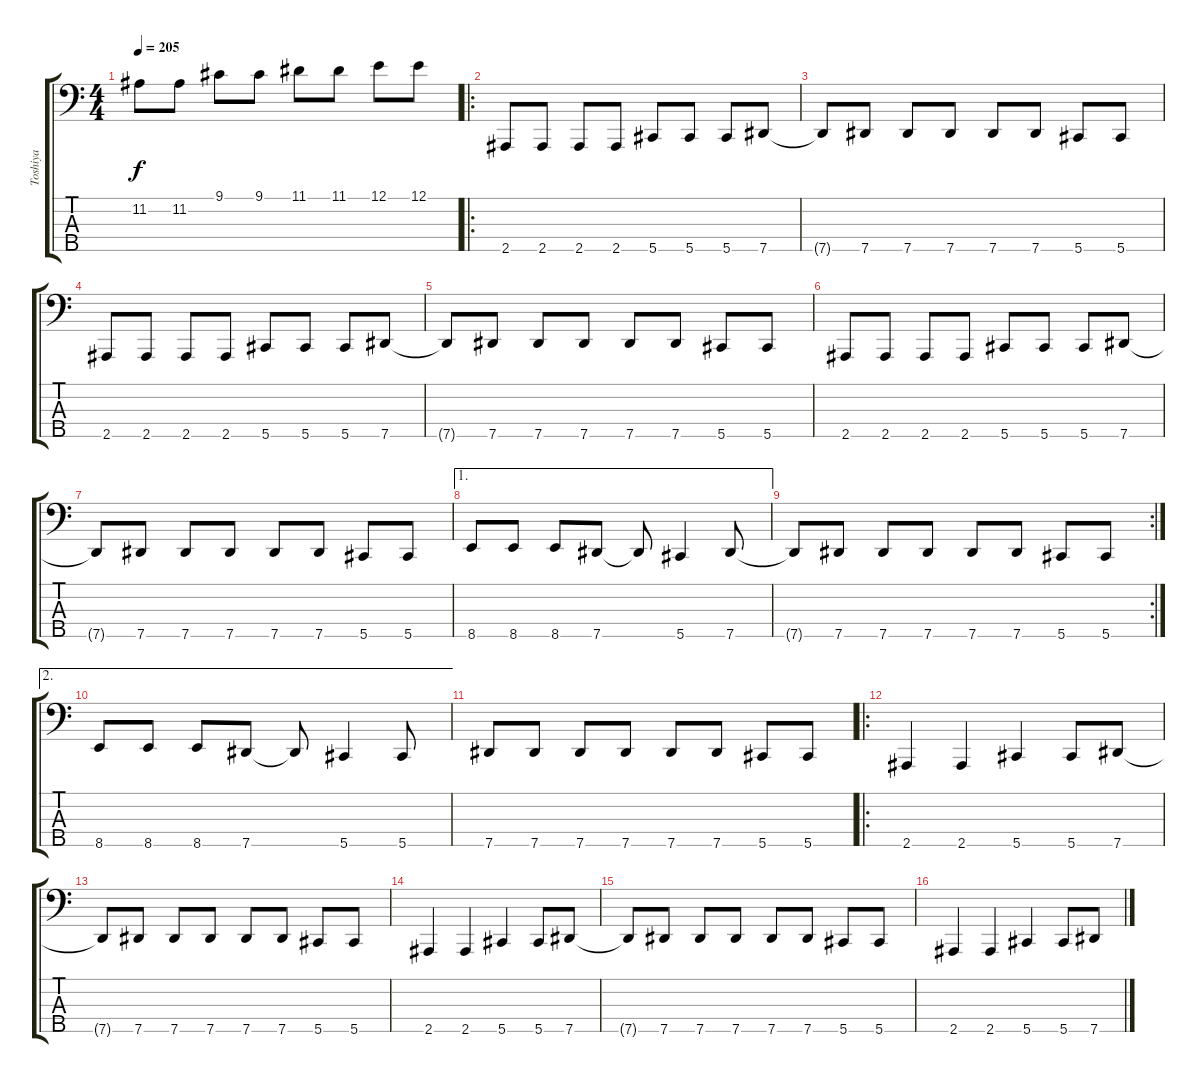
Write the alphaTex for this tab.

\track ("Toshiya" "Toshiya") {instrument electricbasspick}
\staff {score tabs}
\tuning (E2 B1 Gb1 Db1 Ab0) {hide}
\ts (4 4)
\tempo 205
\clef f4
\ks c
11.2.8{dy f} 11.2.8 9.1.8 9.1.8 11.1.8 11.1.8 12.1.8 12.1.8 |
\ro
2.5.8{volume 16} 2.5.8 2.5.8 2.5.8 5.5.8 5.5.8 5.5.8 7.5.8 |
7.5{t}.8 7.5.8 7.5.8 7.5.8 7.5.8 7.5.8 5.5.8 5.5.8 |
2.5.8 2.5.8 2.5.8 2.5.8 5.5.8 5.5.8 5.5.8 7.5.8 |
7.5{t}.8 7.5.8 7.5.8 7.5.8 7.5.8 7.5.8 5.5.8 5.5.8 |
2.5.8 2.5.8 2.5.8 2.5.8 5.5.8 5.5.8 5.5.8 7.5.8 |
7.5{t}.8 7.5.8 7.5.8 7.5.8 7.5.8 7.5.8 5.5.8 5.5.8 |
\ae 1
8.5.8 8.5.8 8.5.8 7.5.8 7.5{t}.8 5.5.4 7.5.8 |
\rc 2
7.5{t}.8 7.5.8 7.5.8 7.5.8 7.5.8 7.5.8 5.5.8 5.5.8 |
\ae 2
8.5.8 8.5.8 8.5.8 7.5.8 7.5{t}.8 5.5.4 5.5.8 |
7.5.8 7.5.8 7.5.8 7.5.8 7.5.8 7.5.8 5.5.8 5.5.8 |
\ro
2.5.4 2.5.4 5.5.4 5.5.8 7.5.8 |
7.5{t}.8 7.5.8 7.5.8 7.5.8 7.5.8 7.5.8 5.5.8 5.5.8 |
2.5.4 2.5.4 5.5.4 5.5.8 7.5.8 |
7.5{t}.8 7.5.8 7.5.8 7.5.8 7.5.8 7.5.8 5.5.8 5.5.8 |
2.5.4 2.5.4 5.5.4 5.5.8 7.5.8
